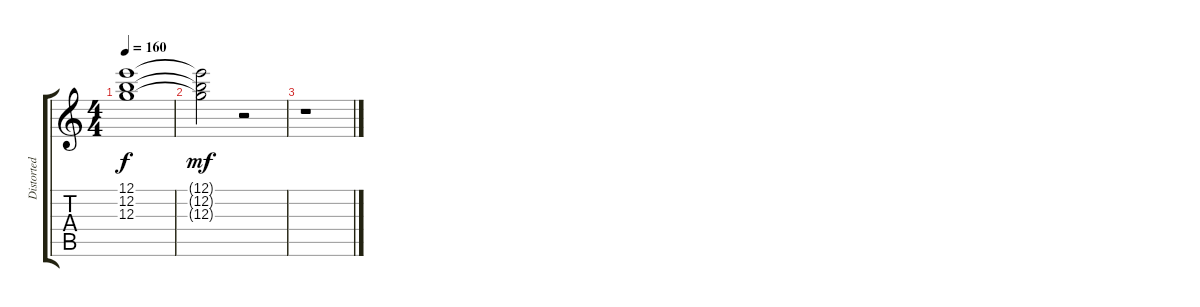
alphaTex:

\track ("Distorted Rhythm Guitar (R)" "Distorted ") {instrument distortionguitar}
\staff {score tabs}
\tuning (E4 B3 G3 D3 A2 E2) {hide}
\ts (4 4)
\tempo 160
\clef g2
\ks c
(12.1{t} 12.2{t} 12.3{t}).1{dy f} |
(12.1{t} 12.2{t} 12.3{t}).2{dy mf} r.2 |
r.1
